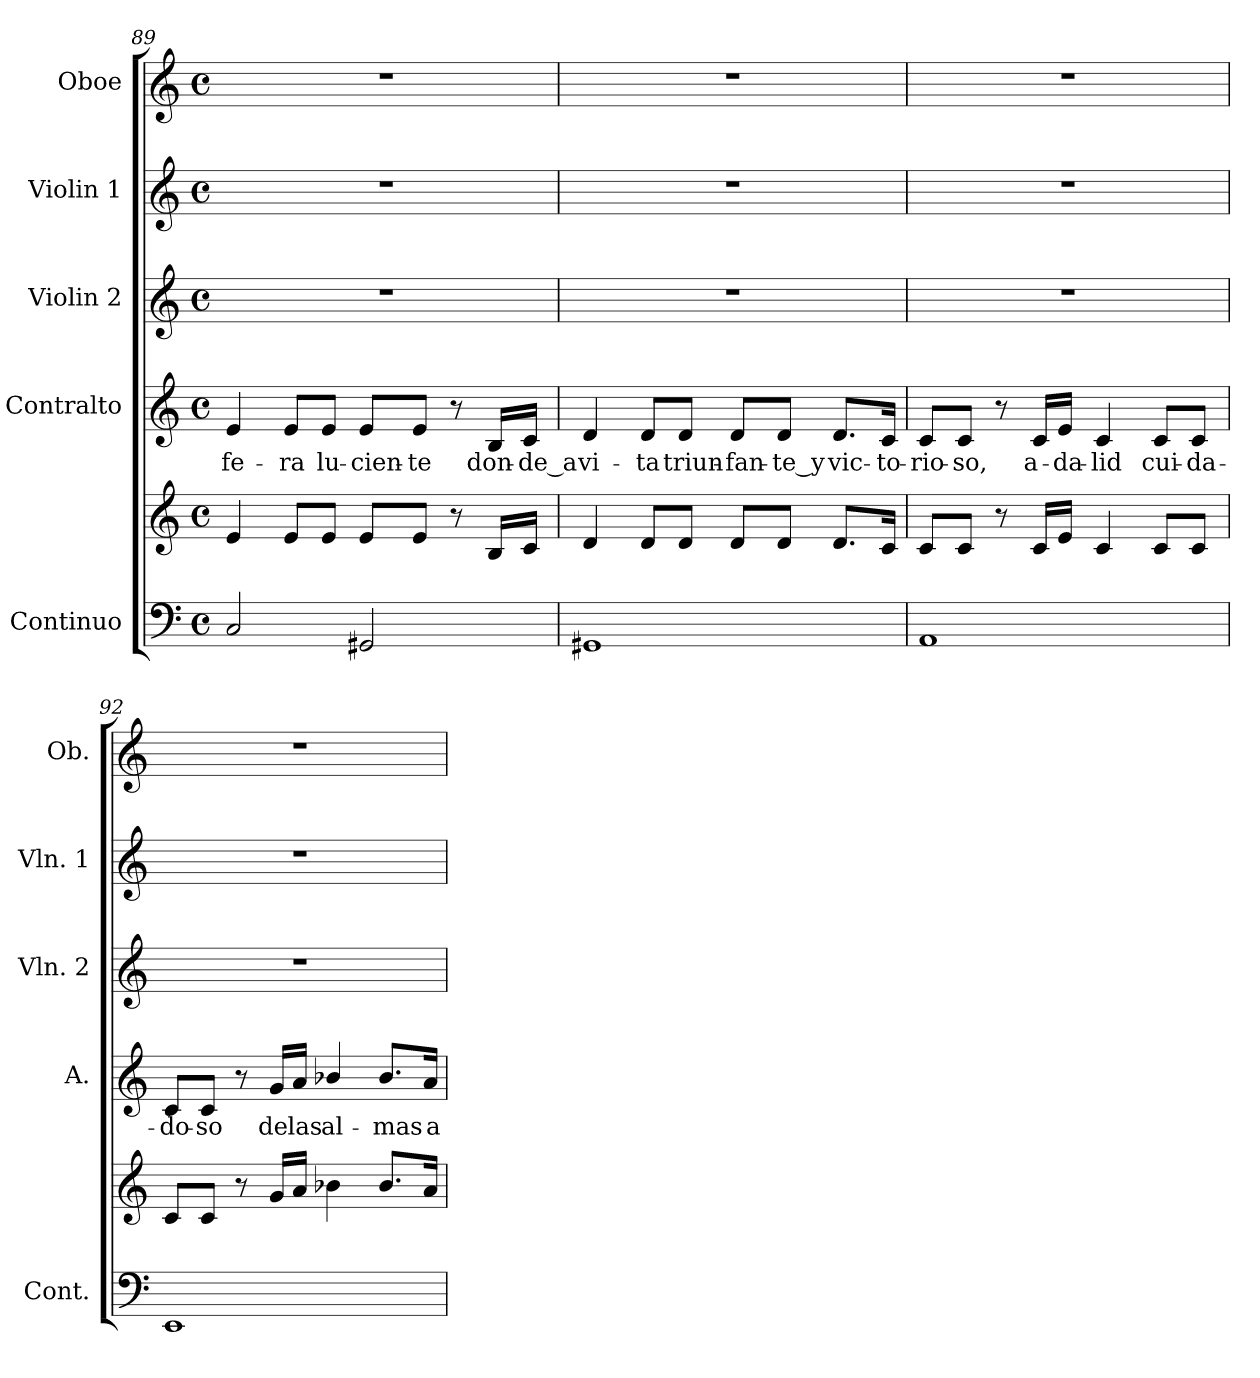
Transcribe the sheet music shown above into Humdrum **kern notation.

**kern	**kern	**kern	**text	**kern	**kern	**kern
*part5	*part5	*part4	*part4	*part3	*part2	*part1
*staff6	*staff5	*staff4	*staff4	*staff3	*staff2	*staff1
*I"Continuo	*	*I"Contralto	*	*I"Violin 2	*I"Violin 1	*I"Oboe
*I'Cont.	*	*I'A.	*	*I'Vln. 2	*I'Vln. 1	*I'Ob.
*clefF4	*clefG2	*clefG2	*	*clefG2	*clefG2	*clefG2
*k[]	*k[]	*k[]	*	*k[]	*k[]	*k[]
*C:	*C:	*C:	*	*C:	*C:	*C:
*M4/4	*M4/4	*M4/4	*	*M4/4	*M4/4	*M4/4
*met(c)	*met(c)	*met(c)	*	*met(c)	*met(c)	*met(c)
=89	=89	=89	=89	=89	=89	=89
!	!	!	!LO:LY:b:color=#000000	!	!	!
2Ci/	4ei/	4ei/	-fe-	1r	1r	1r
!	!	!	!LO:LY:b:color=#000000	!	!	!
.	8ei/L	8ei/L	-ra	.	.	.
!	!	!	!LO:LY:b:color=#000000	!	!	!
.	8ei/J	8ei/J	lu-	.	.	.
!	!	!	!LO:LY:b:color=#000000	!	!	!
2GG#Xi/	8ei/L	8ei/L	-cien-	.	.	.
!	!	!	!LO:LY:b:color=#000000	!	!	!
.	8ei/J	8ei/J	-te	.	.	.
.	8r	8r	.	.	.	.
!	!	!	!LO:LY:b:color=#000000	!	!	!
.	16Bi/LL	16Bi/LL	don-	.	.	.
!	!	!	!LO:LY:b:color=#000000	!	!	!
.	16ci/JJ	16ci/JJ	-de_a	.	.	.
=90	=90	=90	=90	=90	=90	=90
!	!	!	!LO:LY:b:color=#000000	!	!	!
1GG#Xi	4di/	4di/	vi-	1r	1r	1r
!	!	!	!LO:LY:b:color=#000000	!	!	!
.	8di/L	8di/L	-ta	.	.	.
!	!	!	!LO:LY:b:color=#000000	!	!	!
.	8di/J	8di/J	triun-	.	.	.
!	!	!	!LO:LY:b:color=#000000	!	!	!
.	8di/L	8di/L	-fan-	.	.	.
!	!	!	!LO:LY:b:color=#000000	!	!	!
.	8di/J	8di/J	-te_y	.	.	.
!	!	!	!LO:LY:b:color=#000000	!	!	!
.	8.di/L	8.di/L	vic-	.	.	.
!	!	!	!LO:LY:b:color=#000000	!	!	!
.	16ci/Jk	16ci/Jk	-to-	.	.	.
!!LO:LB:g=z
=91	=91	=91	=91	=91	=91	=91
!	!	!	!LO:LY:b:color=#000000	!	!	!
1AAi	8ci/L	8ci/L	-rio-	1r	1r	1r
!	!	!	!LO:LY:b:color=#000000	!	!	!
.	8ci/J	8ci/J	-so,	.	.	.
.	8r	8r	.	.	.	.
!	!	!	!LO:LY:b:color=#000000	!	!	!
.	16ci/LL	16ci/LL	a-	.	.	.
!	!	!	!LO:LY:b:color=#000000	!	!	!
.	16ei/JJ	16ei/JJ	-da-	.	.	.
!	!	!	!LO:LY:b:color=#000000	!	!	!
.	4ci/	4ci/	-lid	.	.	.
!	!	!	!LO:LY:b:color=#000000	!	!	!
.	8ci/L	8ci/L	cui-	.	.	.
!	!	!	!LO:LY:b:color=#000000	!	!	!
.	8ci/J	8ci/J	-da-	.	.	.
=92	=92	=92	=92	=92	=92	=92
!	!	!	!LO:LY:b:color=#000000	!	!	!
1EEi	8ci/L	8ci/L	-do-	1r	1r	1r
!	!	!	!LO:LY:b:color=#000000	!	!	!
.	8ci/J	8ci/J	-so	.	.	.
.	8r	8r	.	.	.	.
!	!	!	!LO:LY:b:color=#000000	!	!	!
.	16gi/LL	16gi/LL	de	.	.	.
!	!	!	!LO:LY:b:color=#000000	!	!	!
.	16ai/JJ	16ai/JJ	las	.	.	.
!	!	!	!LO:LY:b:color=#000000	!	!	!
.	4b-Xi\	4b-Xi/	al-	.	.	.
!	!	!	!LO:LY:b:color=#000000	!	!	!
.	8.b-i/L	8.b-i/L	-mas	.	.	.
!	!	!	!LO:LY:b:color=#000000	!	!	!
.	16ai/Jk	16ai/Jk	a-	.	.	.
=	=	=	=	=	=	=
*-	*-	*-	*-	*-	*-	*-
